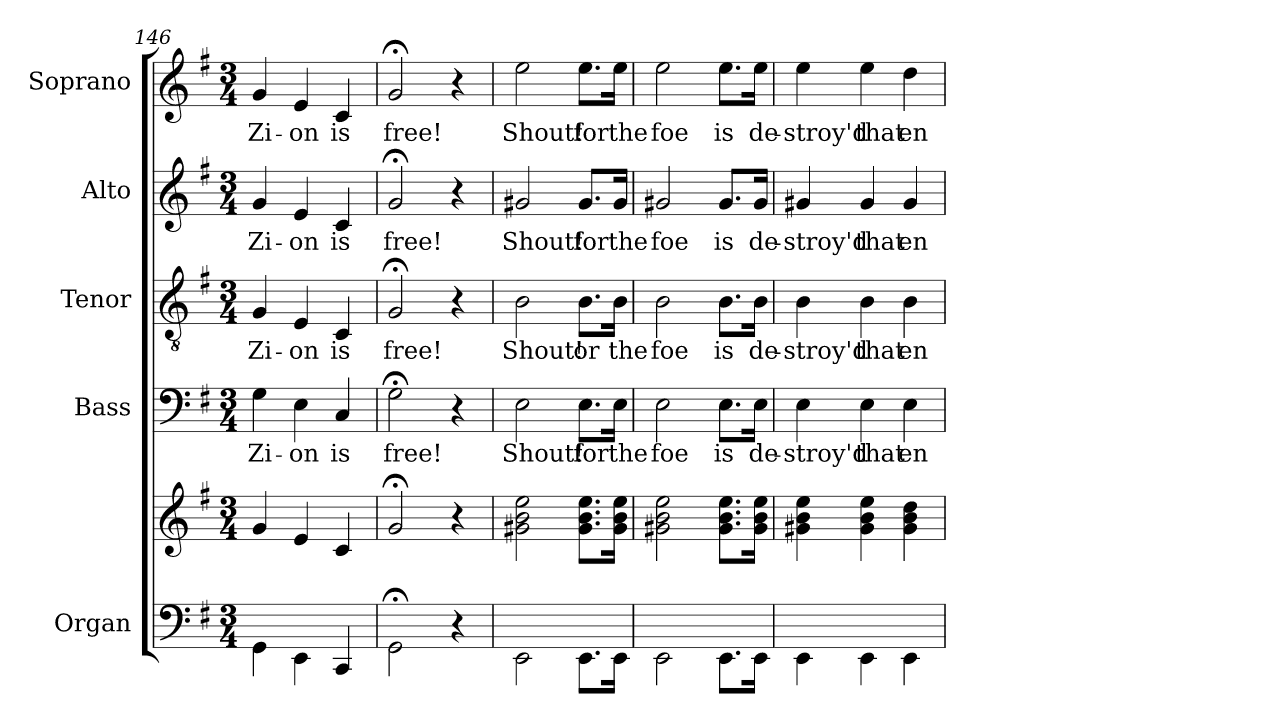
**kern	**kern	**kern	**text	**kern	**text	**kern	**text	**kern	**text
*part5	*part5	*part4	*part4	*part3	*part3	*part2	*part2	*part1	*part1
*staff6	*staff5	*staff4	*staff4	*staff3	*staff3	*staff2	*staff2	*staff1	*staff1
*I"Organ	*	*I"Bass	*	*I"Tenor	*	*I"Alto	*	*I"Soprano	*
*I'Org.	*	*I'B.	*	*I'T.	*	*I'A.	*	*I'S.	*
*clefF4	*clefG2	*clefF4	*	*clefGv2	*	*clefG2	*	*clefG2	*
*	*	*	*	*ITrd7c12	*	*	*	*	*
*k[f#]	*k[f#]	*k[f#]	*	*k[f#]	*	*k[f#]	*	*k[f#]	*
*G:	*G:	*G:	*	*G:	*	*G:	*	*G:	*
*M3/4	*M3/4	*M3/4	*	*M3/4	*	*M3/4	*	*M3/4	*
=146	=146	=146	=146	=146	=146	=146	=146	=146	=146
!	!	!	!LO:LY:b:color=#000000	!	!	!	!	!	!
!	!	!	!	!	!LO:LY:b:color=#000000	!	!	!	!
!	!	!	!	!	!	!	!LO:LY:b:color=#000000	!	!
!	!	!	!	!	!	!	!	!	!LO:LY:b:color=#000000
4GGi\	4gi/	4Gi\	Zi-	4GGi/	Zi-	4gi/	Zi-	4gi/	Zi-
!	!	!	!LO:LY:b:color=#000000	!	!	!	!	!	!
!	!	!	!	!	!LO:LY:b:color=#000000	!	!	!	!
!	!	!	!	!	!	!	!LO:LY:b:color=#000000	!	!
!	!	!	!	!	!	!	!	!	!LO:LY:b:color=#000000
4EEi\	4ei/	4Ei\	-on	4EEi/	-on	4ei/	-on	4ei/	-on
!	!	!	!LO:LY:b:color=#000000	!	!	!	!	!	!
!	!	!	!	!	!LO:LY:b:color=#000000	!	!	!	!
!	!	!	!	!	!	!	!LO:LY:b:color=#000000	!	!
!	!	!	!	!	!	!	!	!	!LO:LY:b:color=#000000
4CCi/	4ci/	4Ci/	is	4CCi/	is	4ci/	is	4ci/	is
=147	=147	=147	=147	=147	=147	=147	=147	=147	=147
!	!	!	!LO:LY:b:color=#000000	!	!	!	!	!	!
!	!	!	!	!	!LO:LY:b:color=#000000	!	!	!	!
!	!	!	!	!	!	!	!LO:LY:b:color=#000000	!	!
!	!	!	!	!	!	!	!	!	!LO:LY:b:color=#000000
2GG;i\	2g;i/	2G;i\	free!	2GG;i/	free!	2g;i/	free!	2g;i/	free!
4r	4r	4r	.	4r	.	4r	.	4r	.
=148	=148	=148	=148	=148	=148	=148	=148	=148	=148
!	!	!	!LO:LY:b:color=#000000	!	!	!	!	!	!
!	!	!	!	!	!LO:LY:b:color=#000000	!	!	!	!
!	!	!	!	!	!	!	!LO:LY:b:color=#000000	!	!
!	!	!	!	!	!	!	!	!	!LO:LY:b:color=#000000
2EEi\	2g#Xi\ 2bi 2eei	2Ei\	Shout!	2BBi\	Shout!	2g#Xi/	Shout!	2eei\	Shout!
!	!	!	!LO:LY:b:color=#000000	!	!	!	!	!	!
!	!	!	!	!	!LO:LY:b:color=#000000	!	!	!	!
!	!	!	!	!	!	!	!LO:LY:b:color=#000000	!	!
!	!	!	!	!	!	!	!	!	!LO:LY:b:color=#000000
8.EEi\L	8.g#i\ 8.bi 8.eeiL	8.Ei\L	for	8.BBi\L	or	8.g#i/L	for	8.eei\L	for
!	!	!	!LO:LY:b:color=#000000	!	!	!	!	!	!
!	!	!	!	!	!LO:LY:b:color=#000000	!	!	!	!
!	!	!	!	!	!	!	!LO:LY:b:color=#000000	!	!
!	!	!	!	!	!	!	!	!	!LO:LY:b:color=#000000
16EEi\Jk	16g#i\ 16bi 16eeiJk	16Ei\Jk	the	16BBi\Jk	the	16g#i/Jk	the	16eei\Jk	the
=149	=149	=149	=149	=149	=149	=149	=149	=149	=149
!	!	!	!LO:LY:b:color=#000000	!	!	!	!	!	!
!	!	!	!	!	!LO:LY:b:color=#000000	!	!	!	!
!	!	!	!	!	!	!	!LO:LY:b:color=#000000	!	!
!	!	!	!	!	!	!	!	!	!LO:LY:b:color=#000000
2EEi\	2g#Xi\ 2bi 2eei	2Ei\	foe	2BBi\	foe	2g#Xi/	foe	2eei\	foe
!	!	!	!LO:LY:b:color=#000000	!	!	!	!	!	!
!	!	!	!	!	!LO:LY:b:color=#000000	!	!	!	!
!	!	!	!	!	!	!	!LO:LY:b:color=#000000	!	!
!	!	!	!	!	!	!	!	!	!LO:LY:b:color=#000000
8.EEi\L	8.g#i\ 8.bi 8.eeiL	8.Ei\L	is	8.BBi\L	is	8.g#i/L	is	8.eei\L	is
!	!	!	!LO:LY:b:color=#000000	!	!	!	!	!	!
!	!	!	!	!	!LO:LY:b:color=#000000	!	!	!	!
!	!	!	!	!	!	!	!LO:LY:b:color=#000000	!	!
!	!	!	!	!	!	!	!	!	!LO:LY:b:color=#000000
16EEi\Jk	16g#i\ 16bi 16eeiJk	16Ei\Jk	de-	16BBi\Jk	de-	16g#i/Jk	de-	16eei\Jk	de-
=150	=150	=150	=150	=150	=150	=150	=150	=150	=150
!	!	!	!LO:LY:b:color=#000000	!	!	!	!	!	!
!	!	!	!	!	!LO:LY:b:color=#000000	!	!	!	!
!	!	!	!	!	!	!	!LO:LY:b:color=#000000	!	!
!	!	!	!	!	!	!	!	!	!LO:LY:b:color=#000000
4EEi\	4g#Xi\ 4bi 4eei	4Ei\	-stroy'd	4BBi\	-stroy'd	4g#Xi/	-stroy'd	4eei\	-stroy'd
!	!	!	!LO:LY:b:color=#000000	!	!	!	!	!	!
!	!	!	!	!	!LO:LY:b:color=#000000	!	!	!	!
!	!	!	!	!	!	!	!LO:LY:b:color=#000000	!	!
!	!	!	!	!	!	!	!	!	!LO:LY:b:color=#000000
4EEi\	4g#i\ 4bi 4eei	4Ei\	that	4BBi\	that	4g#i/	that	4eei\	that
!	!	!	!LO:LY:b:color=#000000	!	!	!	!	!	!
!	!	!	!	!	!LO:LY:b:color=#000000	!	!	!	!
!	!	!	!	!	!	!	!LO:LY:b:color=#000000	!	!
!	!	!	!	!	!	!	!	!	!LO:LY:b:color=#000000
4EEi\	4g#i\ 4bi 4ddi	4Ei\	en-	4BBi\	en-	4g#i/	en-	4ddi\	en-
=	=	=	=	=	=	=	=	=	=
*-	*-	*-	*-	*-	*-	*-	*-	*-	*-
